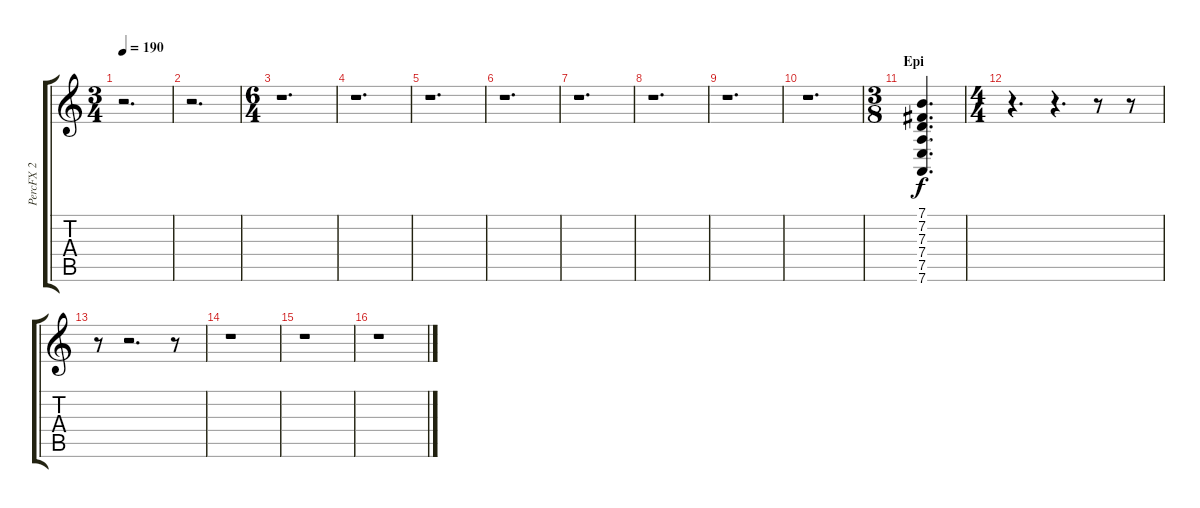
\track ("PercFX 2" "PercFX 2") {instrument reversecymbal}
\staff {score tabs}
\tuning (E4 B3 G3 D3 A2 D2) {hide}
\ts (3 4)
\tempo 190
\clef g2
\ks c
r.2{d dy f} |
r.2{d} |
\ts (6 4)
r.1{d} |
r.1{d} |
r.1{d} |
r.1{d} |
r.1{d} |
r.1{d} |
r.1{d} |
r.1{d} |
\ts (3 8)
\section ("" "Epi")
(7.1 7.2 7.3 7.4 7.5 7.6).4{d} |
\ts (4 4)
r.4{d} r.4{d} r.8 r.8 |
r.8 r.2{d} r.8 |
r.1 |
r.1 |
r.1
